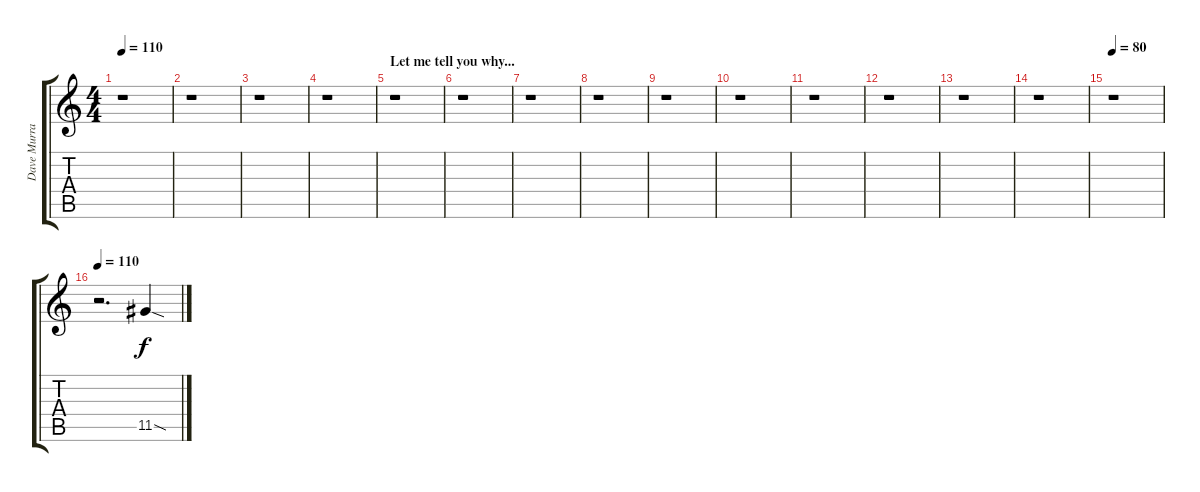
\track ("Dave Murray : (Distortion)" "Dave Murra") {instrument distortionguitar}
\staff {score tabs}
\tuning (E4 B3 G3 D3 A2 E2) {hide}
\ts (4 4)
\tempo 110
\clef g2
\ks c
r.1{dy f} |
r.1 |
r.1 |
r.1 |
\section ("" "Let me tell you why...")
r.1 |
r.1 |
r.1 |
r.1 |
r.1 |
r.1 |
r.1 |
r.1 |
r.1 |
r.1 |
\tempo 80
r.1 |
\tempo 110
r.2{d} 11.5{sod}.4
